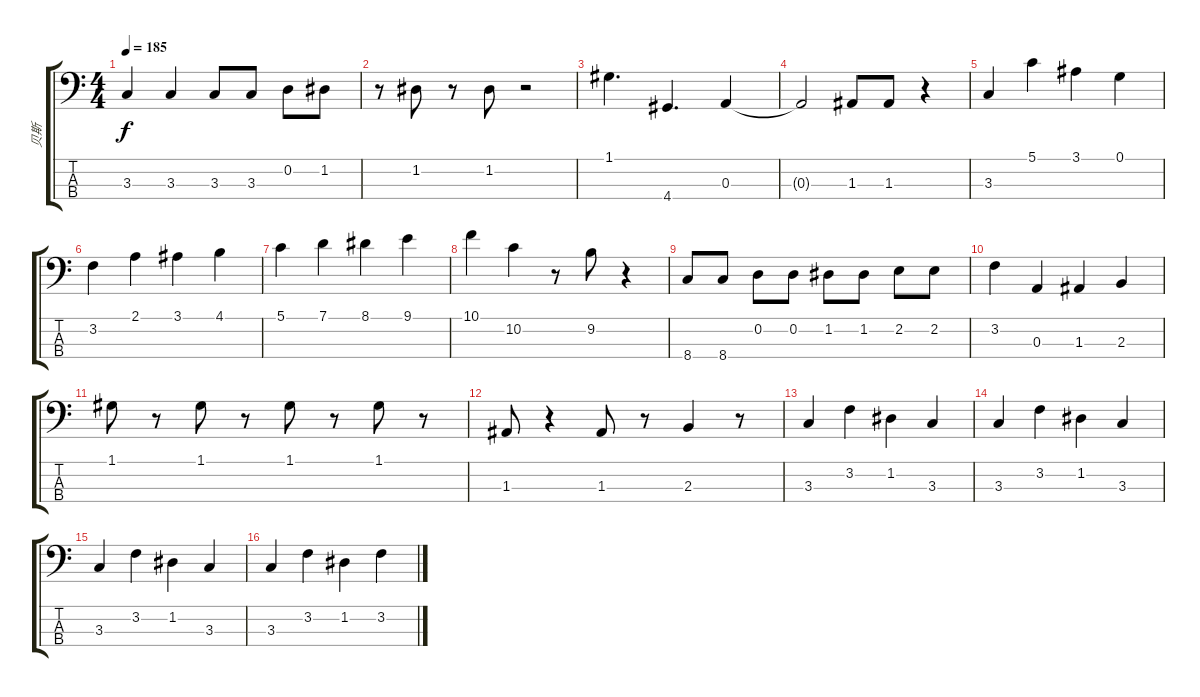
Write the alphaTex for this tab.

\track ("贝斯" "贝斯") {instrument electricbassfinger}
\staff {score tabs}
\tuning (G2 D2 A1 E1) {hide}
\ts (4 4)
\tempo 185
\clef f4
\ks c
3.3.4{dy f} 3.3.4 3.3.8 3.3.8 0.2.8 1.2.8 |
r.8 1.2.8 r.8 1.2.8 r.2 |
1.1.4{d} 4.4.4{d} 0.3.4 |
0.3{t}.2 1.3.8 1.3.8 r.4 |
3.3.4 5.1.4 3.1.4 0.1.4 |
3.2.4 2.1.4 3.1.4 4.1.4 |
5.1.4 7.1.4 8.1.4 9.1.4 |
10.1.4 10.2.4 r.8 9.2.8 r.4 |
8.4.8 8.4.8 0.2.8 0.2.8 1.2.8 1.2.8 2.2.8 2.2.8 |
3.2.4 0.3.4 1.3.4 2.3.4 |
1.1.8 r.8 1.1.8 r.8 1.1.8 r.8 1.1.8 r.8 |
1.3.8 r.4 1.3.8 r.8 2.3.4 r.8 |
3.3.4 3.2.4 1.2.4 3.3.4 |
3.3.4 3.2.4 1.2.4 3.3.4 |
3.3.4 3.2.4 1.2.4 3.3.4 |
3.3.4 3.2.4 1.2.4 3.2.4
